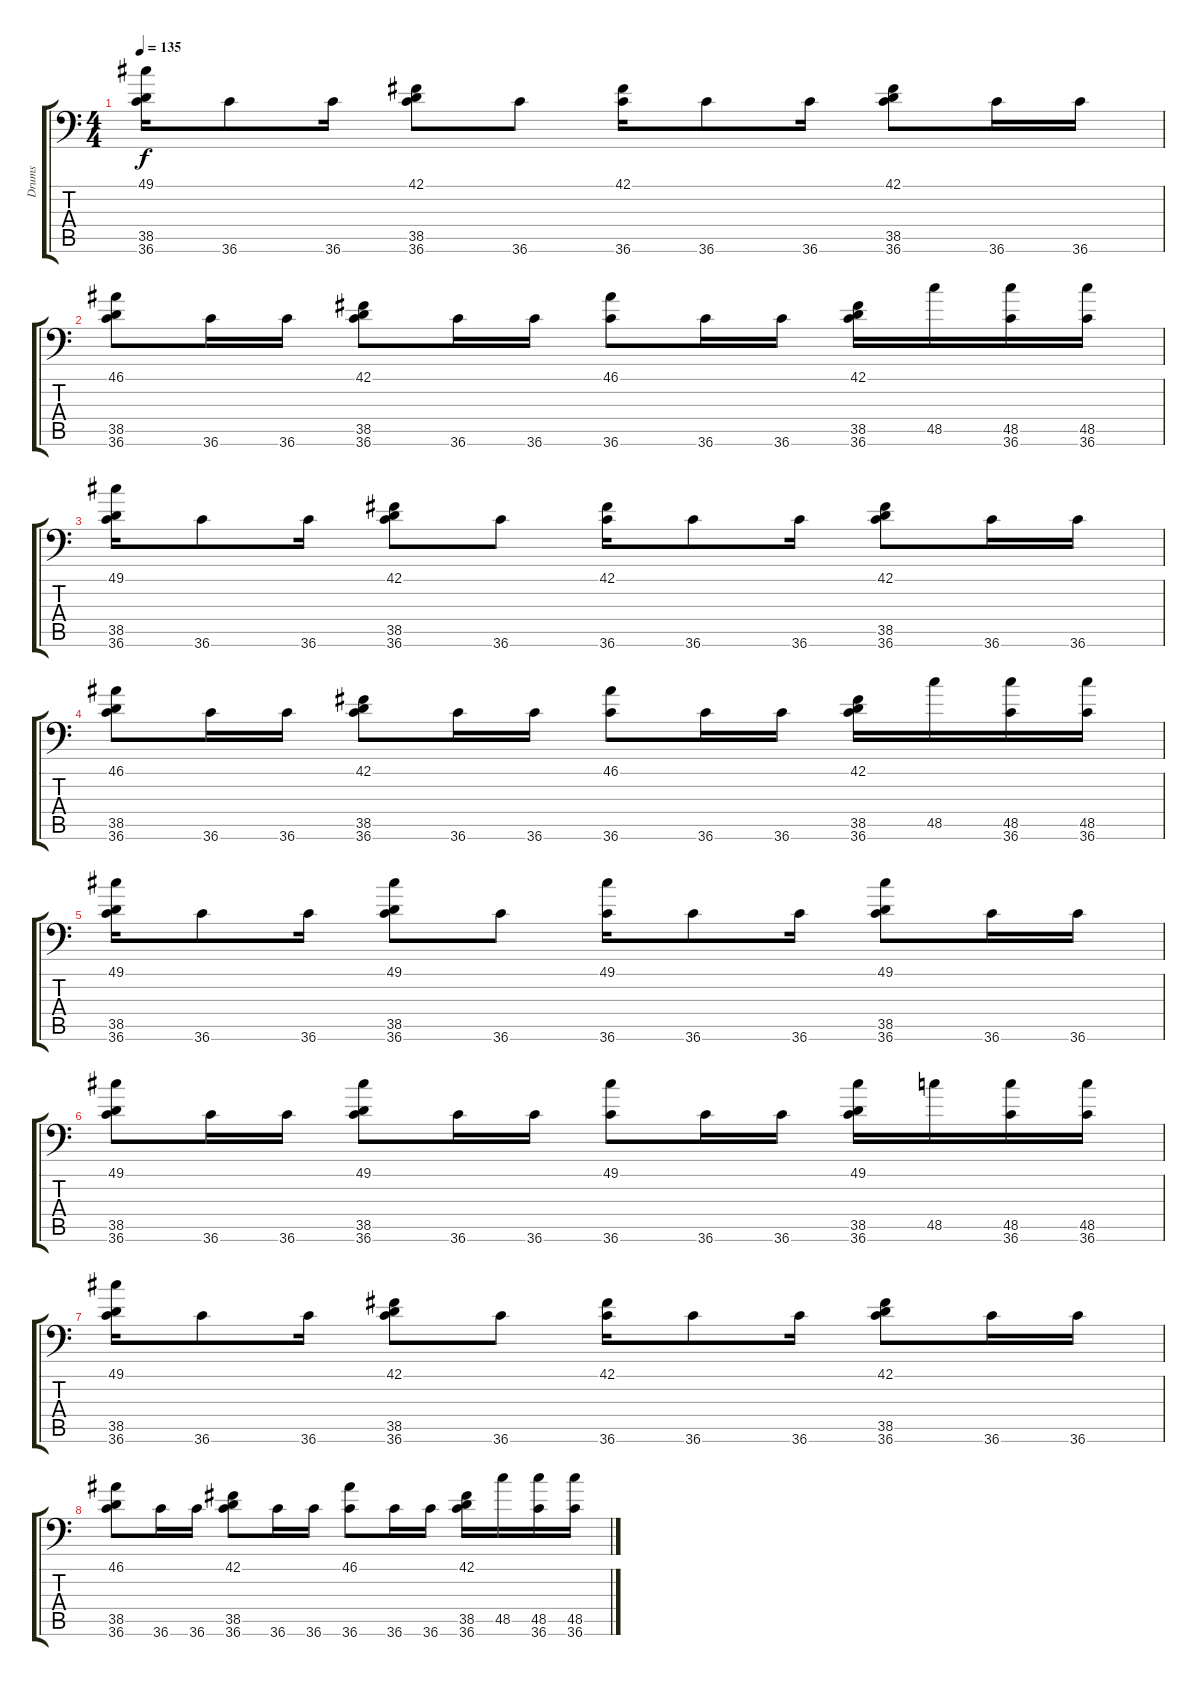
\track ("Drums" "Drums") {instrument acousticgrandpiano}
\staff {score tabs}
\tuning (C-1 C-1 C-1 C-1 C-1 C-1) {hide}
\ts (4 4)
\tempo 135
\clef f4
\ks c
(49.1 38.5 36.6).16{dy f} 36.6.8 36.6.16 (42.1 38.5 36.6).8 36.6.8 (42.1 36.6).16 36.6.8 36.6.16 (42.1 38.5 36.6).8 36.6.16 36.6.16 |
(46.1 38.5 36.6).8 36.6.16 36.6.16 (42.1 38.5 36.6).8 36.6.16 36.6.16 (46.1 36.6).8 36.6.16 36.6.16 (42.1 38.5 36.6).16 48.5.16 (48.5 36.6).16 (48.5 36.6).16 |
(49.1 38.5 36.6).16 36.6.8 36.6.16 (42.1 38.5 36.6).8 36.6.8 (42.1 36.6).16 36.6.8 36.6.16 (42.1 38.5 36.6).8 36.6.16 36.6.16 |
(46.1 38.5 36.6).8 36.6.16 36.6.16 (42.1 38.5 36.6).8 36.6.16 36.6.16 (46.1 36.6).8 36.6.16 36.6.16 (42.1 38.5 36.6).16 48.5.16 (48.5 36.6).16 (48.5 36.6).16 |
(49.1 38.5 36.6).16 36.6.8 36.6.16 (49.1 38.5 36.6).8 36.6.8 (49.1 36.6).16 36.6.8 36.6.16 (49.1 38.5 36.6).8 36.6.16 36.6.16 |
(49.1 38.5 36.6).8 36.6.16 36.6.16 (49.1 38.5 36.6).8 36.6.16 36.6.16 (49.1 36.6).8 36.6.16 36.6.16 (49.1 38.5 36.6).16 48.5.16 (48.5 36.6).16 (48.5 36.6).16 |
(49.1 38.5 36.6).16 36.6.8 36.6.16 (42.1 38.5 36.6).8 36.6.8 (42.1 36.6).16 36.6.8 36.6.16 (42.1 38.5 36.6).8 36.6.16 36.6.16 |
(46.1 38.5 36.6).8 36.6.16 36.6.16 (42.1 38.5 36.6).8 36.6.16 36.6.16 (46.1 36.6).8 36.6.16 36.6.16 (42.1 38.5 36.6).16 48.5.16 (48.5 36.6).16 (48.5 36.6).16
